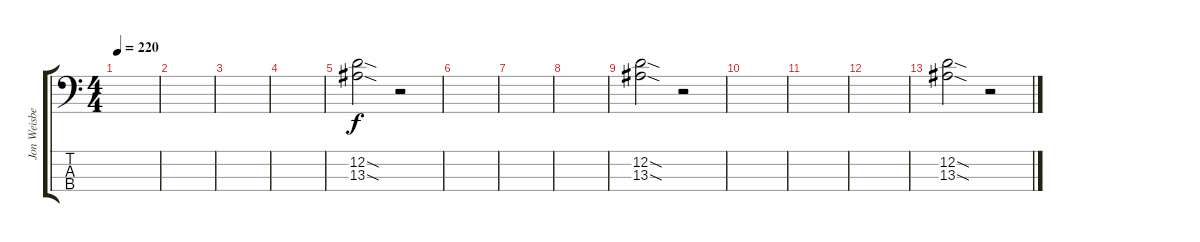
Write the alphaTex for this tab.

\track ("Jon Weisberg - Bass" "Jon Weisbe") {instrument electricbasspick}
\staff {score tabs}
\tuning (G2 D2 A1 D1) {hide}
\ts (4 4)
\tempo 220
\clef f4
\ks c
|
|
|
|
(12.2{sod} 13.3{sod}).2 r.2 |
|
|
|
(12.2{sod} 13.3{sod}).2 r.2 |
|
|
|
(12.2{sod} 13.3{sod}).2 r.2
